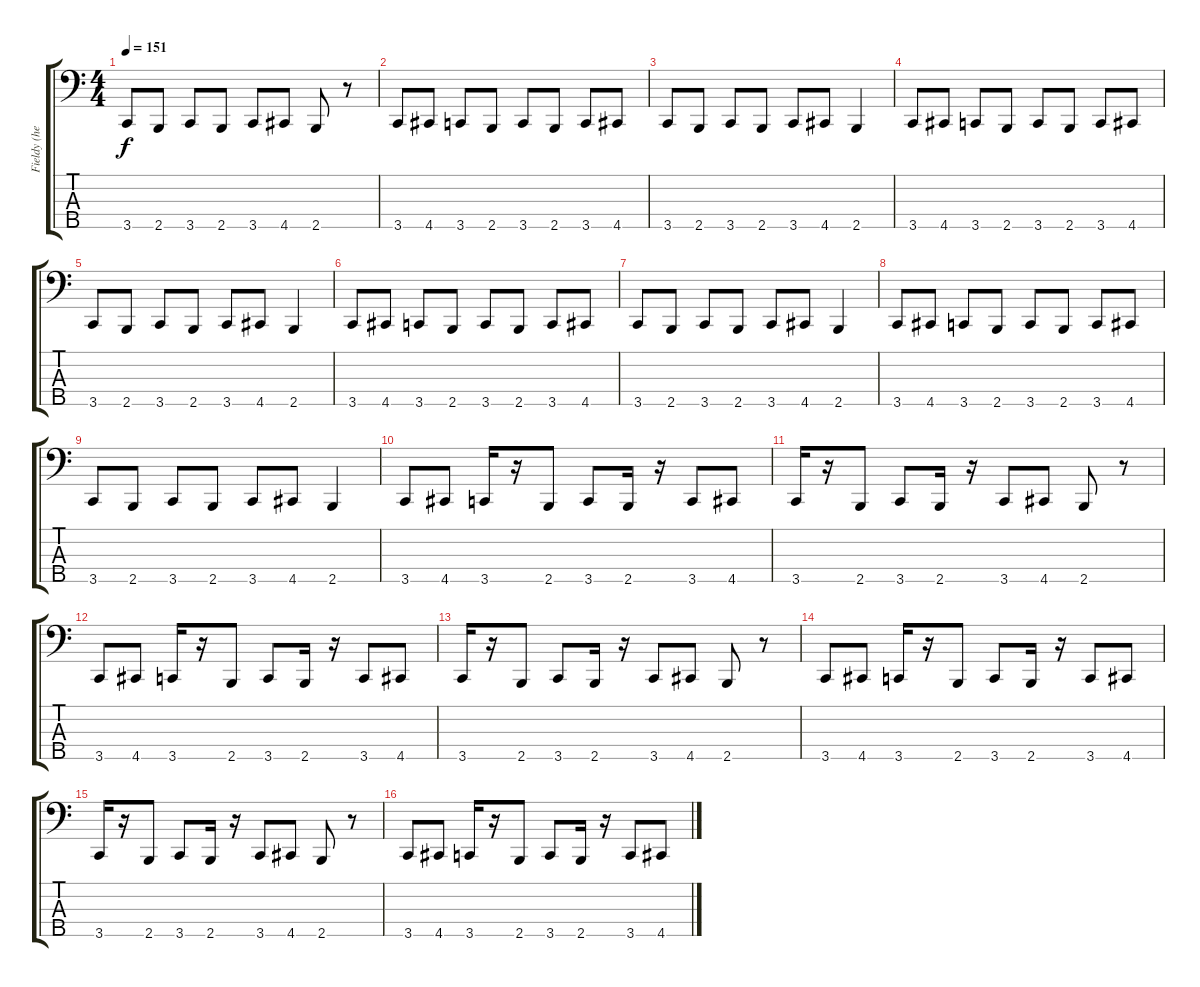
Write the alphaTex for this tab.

\track ("Fieldy (heavy slap)" "Fieldy (he") {instrument slapbass1}
\staff {score tabs}
\tuning (F2 C2 G1 D1 A0) {hide}
\ts (4 4)
\tempo 151
\clef f4
\ks c
3.5.8{dy f} 2.5.8 3.5.8 2.5.8 3.5.8 4.5.8 2.5.8 r.8 |
3.5.8 4.5.8 3.5.8 2.5.8 3.5.8 2.5.8 3.5.8 4.5.8 |
3.5.8 2.5.8 3.5.8 2.5.8 3.5.8 4.5.8 2.5.4 |
3.5.8 4.5.8 3.5.8 2.5.8 3.5.8 2.5.8 3.5.8 4.5.8 |
3.5.8 2.5.8 3.5.8 2.5.8 3.5.8 4.5.8 2.5.4 |
3.5.8 4.5.8 3.5.8 2.5.8 3.5.8 2.5.8 3.5.8 4.5.8 |
3.5.8 2.5.8 3.5.8 2.5.8 3.5.8 4.5.8 2.5.4 |
3.5.8 4.5.8 3.5.8 2.5.8 3.5.8 2.5.8 3.5.8 4.5.8 |
3.5.8 2.5.8 3.5.8 2.5.8 3.5.8 4.5.8 2.5.4 |
3.5.8 4.5.8 3.5.16 r.16 2.5.8 3.5.8 2.5.16 r.16 3.5.8 4.5.8 |
3.5.16 r.16 2.5.8 3.5.8 2.5.16 r.16 3.5.8 4.5.8 2.5.8 r.8 |
3.5.8 4.5.8 3.5.16 r.16 2.5.8 3.5.8 2.5.16 r.16 3.5.8 4.5.8 |
3.5.16 r.16 2.5.8 3.5.8 2.5.16 r.16 3.5.8 4.5.8 2.5.8 r.8 |
3.5.8 4.5.8 3.5.16 r.16 2.5.8 3.5.8 2.5.16 r.16 3.5.8 4.5.8 |
3.5.16 r.16 2.5.8 3.5.8 2.5.16 r.16 3.5.8 4.5.8 2.5.8 r.8 |
3.5.8 4.5.8 3.5.16 r.16 2.5.8 3.5.8 2.5.16 r.16 3.5.8 4.5.8
